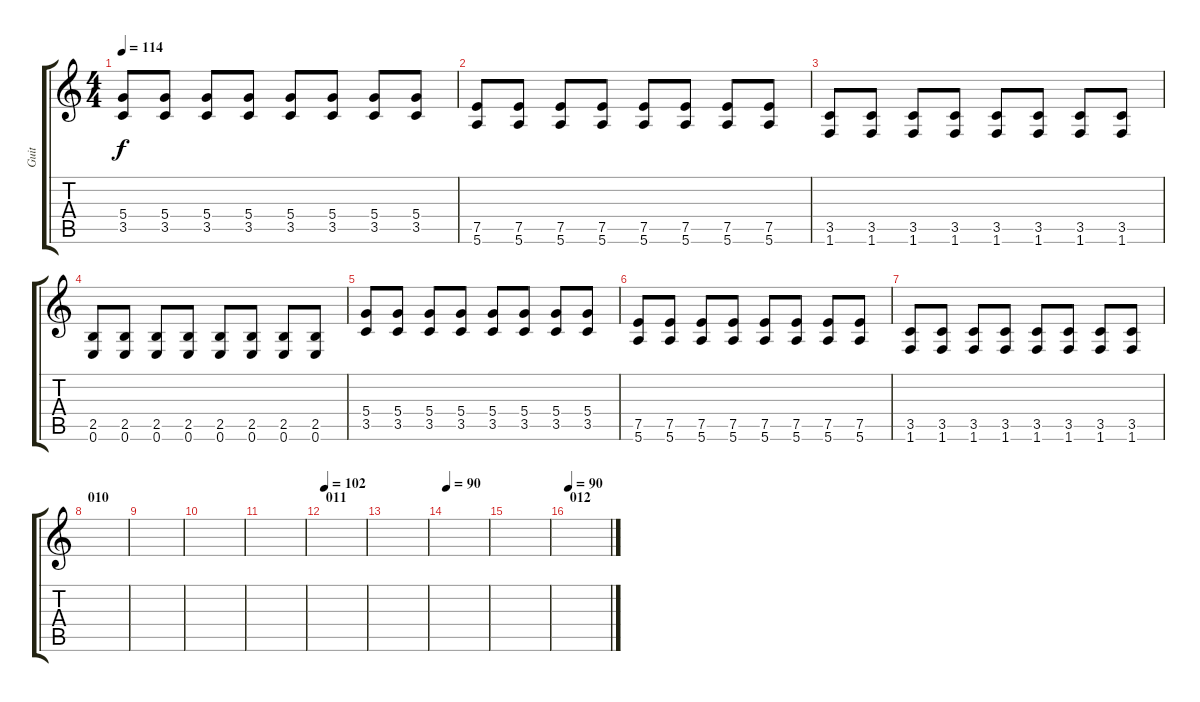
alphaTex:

\track ("Guit" "Guit") {instrument acousticguitarsteel}
\staff {score tabs}
\tuning (E4 B3 G3 D3 A2 E2) {hide}
\ts (4 4)
\tempo 114
\clef g2
\ks c
(5.4 3.5).8{dy f} (5.4 3.5).8 (5.4 3.5).8 (5.4 3.5).8 (5.4 3.5).8 (5.4 3.5).8 (5.4 3.5).8 (5.4 3.5).8 |
(7.5 5.6).8 (7.5 5.6).8 (7.5 5.6).8 (7.5 5.6).8 (7.5 5.6).8 (7.5 5.6).8 (7.5 5.6).8 (7.5 5.6).8 |
(3.5 1.6).8 (3.5 1.6).8 (3.5 1.6).8 (3.5 1.6).8 (3.5 1.6).8 (3.5 1.6).8 (3.5 1.6).8 (3.5 1.6).8 |
(2.5 0.6).8 (2.5 0.6).8 (2.5 0.6).8 (2.5 0.6).8 (2.5 0.6).8 (2.5 0.6).8 (2.5 0.6).8 (2.5 0.6).8 |
(5.4 3.5).8 (5.4 3.5).8 (5.4 3.5).8 (5.4 3.5).8 (5.4 3.5).8 (5.4 3.5).8 (5.4 3.5).8 (5.4 3.5).8 |
(7.5 5.6).8 (7.5 5.6).8 (7.5 5.6).8 (7.5 5.6).8 (7.5 5.6).8 (7.5 5.6).8 (7.5 5.6).8 (7.5 5.6).8 |
(3.5 1.6).8 (3.5 1.6).8 (3.5 1.6).8 (3.5 1.6).8 (3.5 1.6).8 (3.5 1.6).8 (3.5 1.6).8 (3.5 1.6).8 |
\section ("" "010")
|
|
|
|
\section ("" "011")
\tempo 102
|
|
\tempo 90
|
|
\section ("" "012")
\tempo 90
